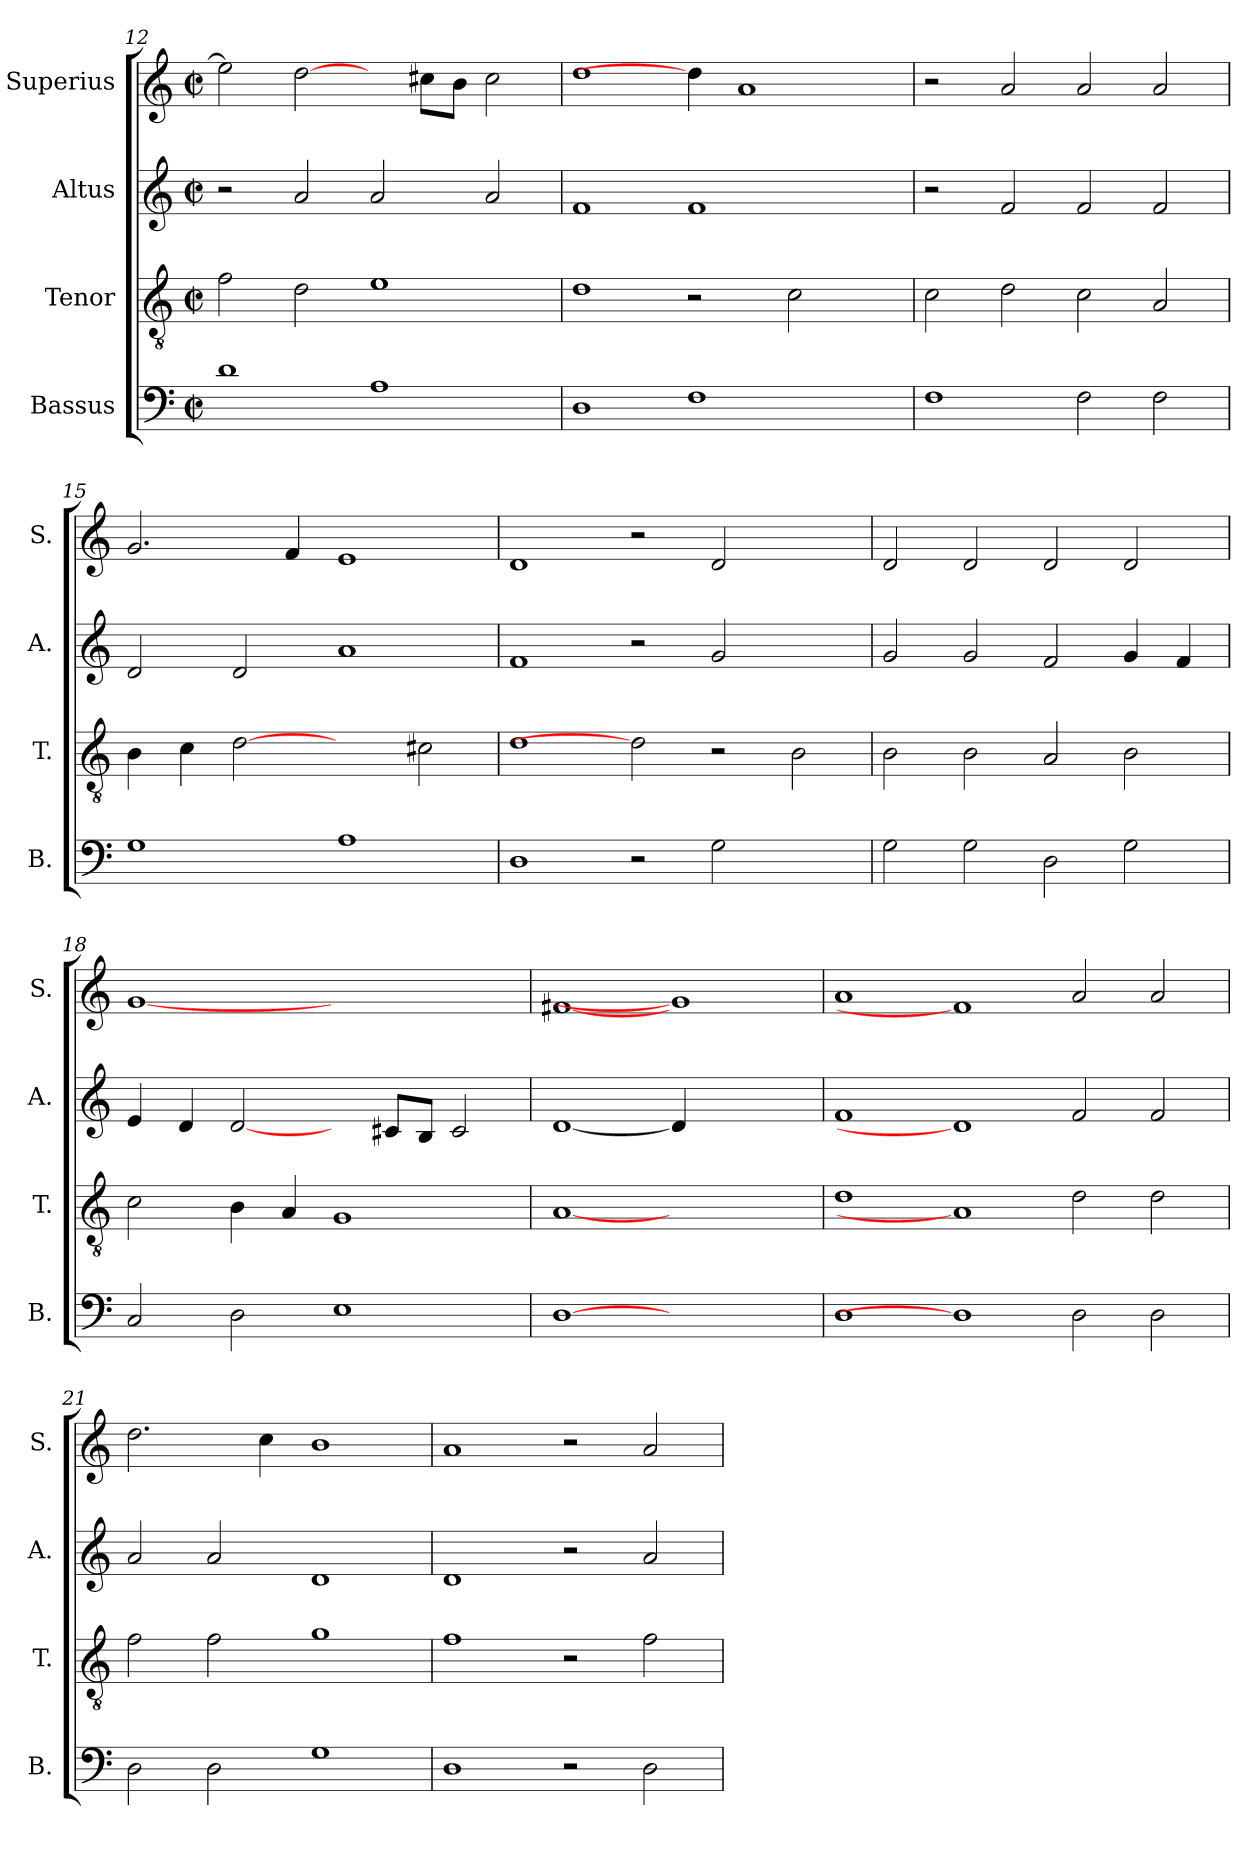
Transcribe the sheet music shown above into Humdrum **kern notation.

**kern	**kern	**kern	**kern
*part4	*part3	*part2	*part1
*staff4	*staff3	*staff2	*staff1
*I"Bassus	*I"Tenor	*I"Altus	*I"Superius
*I'B.	*I'T.	*I'A.	*I'S.
*clefF4	*clefGv2	*clefG2	*clefG2
*	*ITrd7c12	*	*
*k[]	*k[]	*k[]	*k[]
*C:	*C:	*C:	*C:
*M2/2	*M2/2	*M2/2	*M2/2
*met(c|)	*met(c|)	*met(c|)	*met(c|)
=12	=12	=12	=12
1di	2Fi\	2r	2eei\]
.	2Di\	2ai/	[2ddi\
1Ai	1Ei	2ai/	4ryy
.	.	.	8cc#Xi\L
.	.	.	8bi\J
.	.	2ai/	2cc#i\
=13	=13	=13	=13
1Di	1Di	1fi	1ddi
1Fi	2r	1fi	4ddi\]
.	.	.	1ai
.	2Ci\	.	.
4ryy	4ryy	4ryy	.
!!LO:PB:g=z
=14	=14	=14	=14
1Fi	2Ci\	2r	2r
.	2Di\	2fi/	2ai/
2Fi\	2Ci\	2fi/	2ai/
2Fi\	2AAi/	2fi/	2ai/
=15	=15	=15	=15
1Gi	4BBi\	2di/	2.gi/
.	4Ci\	.	.
.	[2Di	2di/	.
.	.	.	4fi/
1Ai	2ryy	1ai	1ei
.	2C#Xi\	.	.
=16	=16	=16	=16
1Di	1Di	1fi	1di
2r	2Di]	2r	2r
2Gi\	2r	2gi/	2di/
2ryy	2BBi\	2ryy	2ryy
=17	=17	=17	=17
2Gi\	2BBi\	2gi/	2di/
2Gi\	2BBi\	2gi/	2di/
2Di\	2AAi/	2fi/	2di/
2Gi\	2BBi\	4gi/	2di/
.	.	4fi/	.
!!LO:LB:g=z
=18	=18	=18	=18
2Ci/	2Ci\	4ei/	[1gi
.	.	4di/	.
2Di\	4BBi\	[2di/	.
.	4AAi/	.	.
1Ei	1GGi	4ryy	1ryy
.	.	8c#Xi/L	.
.	.	8Bi/J	.
.	.	2c#i/	.
=19	=19	=19	=19
[1Di	[1AAi	[1di	[1f#Xi
1ryy	1ryy	4di/]	1gi]
.	.	2.ryy	.
=20	=20	=20	=20
1Di	1Di	1fi	1ai
1Di]	1AAi]	1di]	1f#i]
2Di\	2Di\	2fi/	2ai/
2Di\	2Di\	2fi/	2ai/
=21	=21	=21	=21
2Di\	2Fi\	2ai/	2.ddi\
2Di\	2Fi\	2ai/	.
.	.	.	4cci\
1Gi	1Gi	1di	1bi
=22	=22	=22	=22
1Di	1Fi	1di	1ai
2r	2r	2r	2r
2Di\	2Fi\	2ai/	2ai/
=	=	=	=
*-	*-	*-	*-
